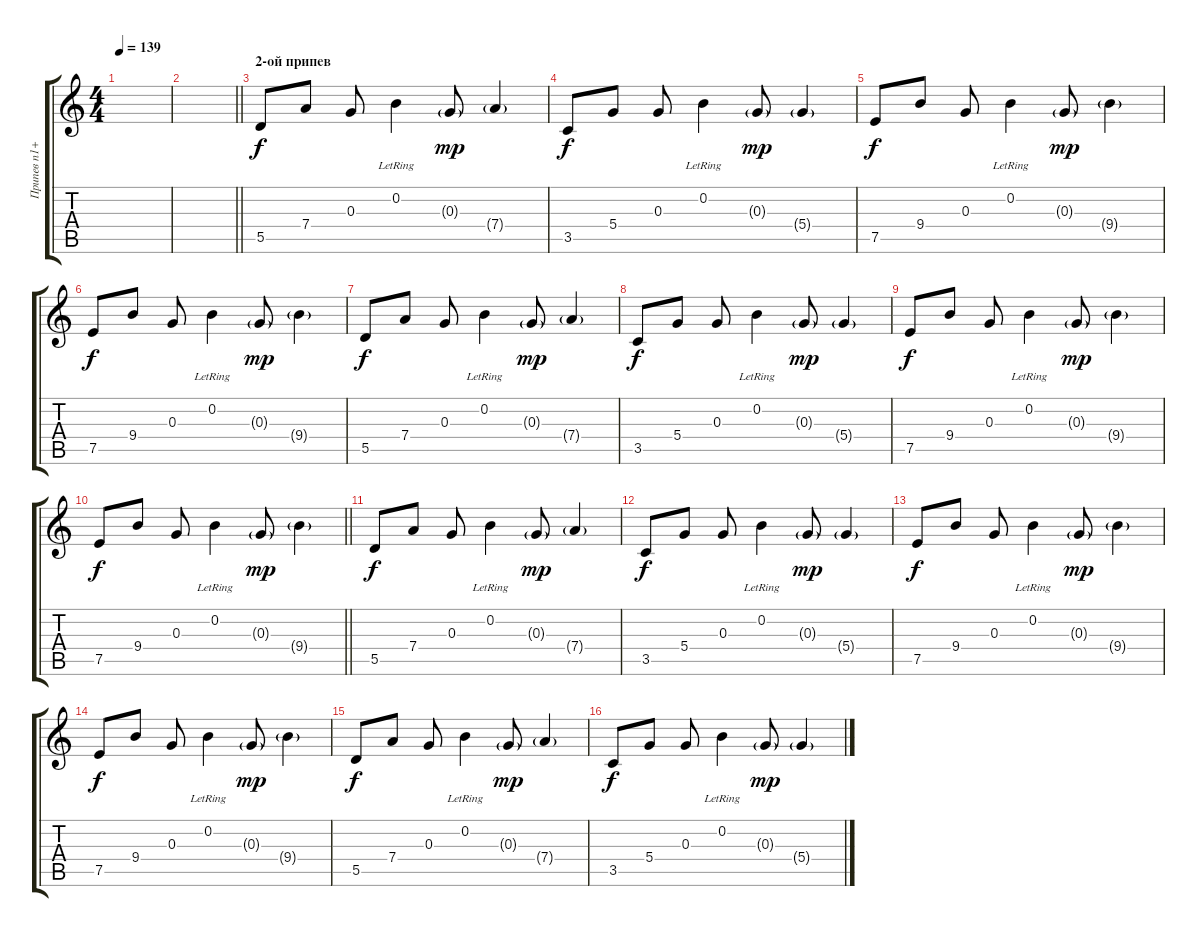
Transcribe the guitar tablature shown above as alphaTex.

\track ("Припев п1+фон" "Припев п1+") {instrument acousticguitarsteel}
\staff {score tabs}
\tuning (E4 B3 G3 D3 A2 E2) {hide}
\ts (4 4)
\tempo 139
\clef g2
\ks c
|
\barLineRight lightlight
|
\section ("" "2-ой припев")
5.5.8{dy f} 7.4.8 0.3.8 0.2{lr}.4 0.3{g}.8{dy mp} 7.4{g}.4 |
3.5.8{dy f} 5.4.8 0.3.8 0.2{lr}.4 0.3{g}.8{dy mp} 5.4{g}.4 |
7.5.8{dy f} 9.4.8 0.3.8 0.2{lr}.4 0.3{g}.8{dy mp} 9.4{g}.4 |
7.5.8{dy f} 9.4.8 0.3.8 0.2{lr}.4 0.3{g}.8{dy mp} 9.4{g}.4 |
5.5.8{dy f} 7.4.8 0.3.8 0.2{lr}.4 0.3{g}.8{dy mp} 7.4{g}.4 |
3.5.8{dy f} 5.4.8 0.3.8 0.2{lr}.4 0.3{g}.8{dy mp} 5.4{g}.4 |
7.5.8{dy f} 9.4.8 0.3.8 0.2{lr}.4 0.3{g}.8{dy mp} 9.4{g}.4 |
\barLineRight lightlight
7.5.8{dy f} 9.4.8 0.3.8 0.2{lr}.4 0.3{g}.8{dy mp} 9.4{g}.4 |
5.5.8{dy f} 7.4.8 0.3.8 0.2{lr}.4 0.3{g}.8{dy mp} 7.4{g}.4 |
3.5.8{dy f} 5.4.8 0.3.8 0.2{lr}.4 0.3{g}.8{dy mp} 5.4{g}.4 |
7.5.8{dy f} 9.4.8 0.3.8 0.2{lr}.4 0.3{g}.8{dy mp} 9.4{g}.4 |
7.5.8{dy f} 9.4.8 0.3.8 0.2{lr}.4 0.3{g}.8{dy mp} 9.4{g}.4 |
5.5.8{dy f} 7.4.8 0.3.8 0.2{lr}.4 0.3{g}.8{dy mp} 7.4{g}.4 |
3.5.8{dy f} 5.4.8 0.3.8 0.2{lr}.4 0.3{g}.8{dy mp} 5.4{g}.4
